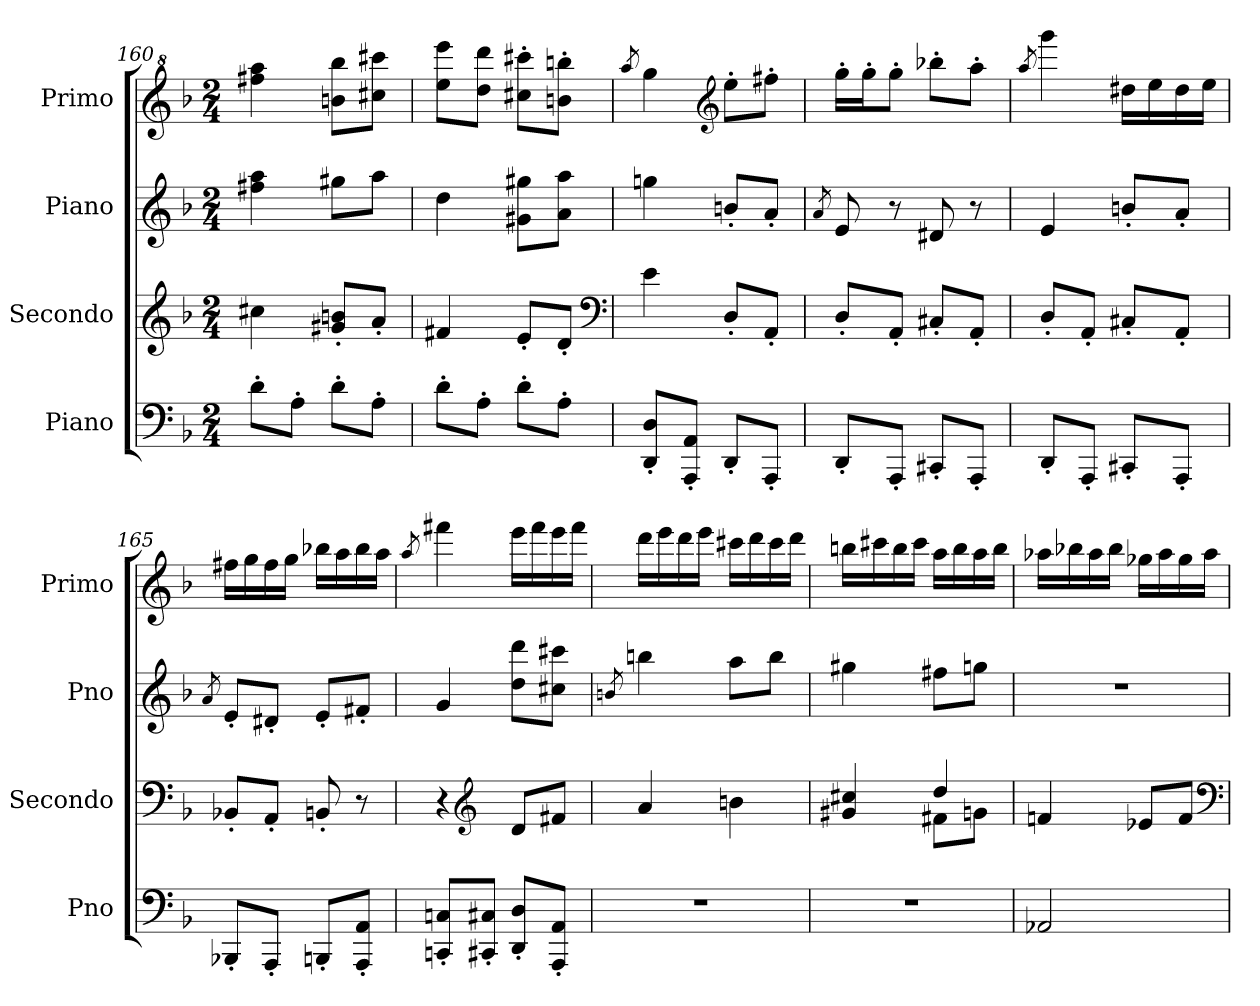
**kern	**kern	**kern	**kern
*part4	*part3	*part2	*part1
*staff4	*staff3	*staff2	*staff1
*I"Piano	*I"Secondo	*I"Piano	*I"Primo
*I'Pno	*I'Secondo	*I'Pno	*I'Primo
*clefF4	*clefG2	*clefG2	*clefG^2
*k[b-]	*k[b-]	*k[b-]	*k[b-]
*F:	*F:	*F:	*F:
*M2/4	*M2/4	*M2/4	*M2/4
=160	=160	=160	=160
8d'\L	4cc#X\	4ff#X\ 4aa\	4fff#X\ 4aaa\
8A'\J	.	.	.
8d'\L	8g#X/' 8bn/'L	8gg#X\L	8bbn\ 8bbb-\L
8A'\J	8a'/J	8aa\J	8ccc#X\ 8cccc#X\J
=161	=161	=161	=161
8d'\L	4f#X/	4dd\	8eee\ 8eeee\L
8A'\J	.	.	8ddd\ 8dddd\J
8d'\L	8e'/L	8g#X\ 8gg#X\L	8ccc#X\' 8cccc#X\'L
8A'\J	8d'/J	8a\ 8aa\J	8bbn\' 8bbbn\'J
*	*clefF4	*	*
=162	=162	=162	=162
.	.	.	8qaaa/
8DD/' 8D/'L	4e\	4ggn\	4ggg\
8AAA/' 8AA/'J	.	.	.
*	*	*	*clefG2
8DD'/L	8D'/L	8bn'/L	8ee'\L
8AAA'/J	8AA'/J	8a'/J	8ff#X'\J
=163	=163	=163	=163
.	.	8qa/	.
8DD'/L	8D'/L	8e/	16gg'\LL
.	.	.	16gg'\J
8AAA'/J	8AA'/J	8r	8gg'\J
8CC#X'/L	8C#X'/L	8d#X/	8bb-X'\L
8AAA'/J	8AA'/J	8r	8aa'\J
=164	=164	=164	=164
.	.	.	8qaa/
8DD'/L	8D'/L	4e/	4ggg\
8AAA'/J	8AA'/J	.	.
8CC#X'/L	8C#X'/L	8bn'/L	16dd#X\LL
.	.	.	16ee\
8AAA'/J	8AA'/J	8a'/J	16dd#\
.	.	.	16ee\JJ
!!LO:LB:g=z
=165	=165	=165	=165
.	.	8qa/	.
8BBB-X'/L	8BB-X'/L	8e'/L	16ff#X\LL
.	.	.	16gg\
8AAA'/J	8AA'/J	8d#X'/J	16ff#\
.	.	.	16gg\JJ
8BBBn'/L	8BBn'/	8e'/L	16bb-X\LL
.	.	.	16aa\
8AAA/' 8AA/'J	8r	8f#X'/J	16bb-\
.	.	.	16aa\JJ
=166	=166	=166	=166
.	.	.	8qaa/
8CCn/' 8Cn/'L	4r	4g/	4fff#X\
*	*clefG2	*	*
8CC#X/' 8C#X/'J	.	.	.
8DD/' 8D/'L	8d/L	8dd\ 8ddd\L	16eee\LL
.	.	.	16fff#\
8AAA/' 8AA/'J	8f#X/J	8cc#X\ 8ccc#X\J	16eee\
.	.	.	16fff#\JJ
=167	=167	=167	=167
.	.	8qbn/	.
2r	4a/	4bbn\	16ddd\LL
.	.	.	16eee\
.	.	.	16ddd\
.	.	.	16eee\JJ
.	4bn\	8aa\L	16ccc#X\LL
.	.	.	16ddd\
.	.	8bb\J	16ccc#\
.	.	.	16ddd\JJ
=168	=168	=168	=168
*	*^	*	*
2r	4g#X/ 4cc#X/	4ryy	4gg#X\	16bbn\LL
.	.	.	.	16ccc#X\
.	.	.	.	16bb\
.	.	.	.	16ccc#\JJ
.	4dd/	8f#X\L	8ff#X\L	16aa\LL
.	.	.	.	16bb\
.	.	8gn\J	8ggn\J	16aa\
.	.	.	.	16bb\JJ
*	*v	*v	*	*
=169	=169	=169	=169
2AA-X/	4fn/	2r	16aa-X\LL
.	.	.	16bb-X\
.	.	.	16aa-\
.	.	.	16bb-\JJ
.	8e-X/L	.	16gg-X\LL
.	.	.	16aa-\
.	8f/J	.	16gg-\
.	.	.	16aa-\JJ
*	*clefF4	*	*
=	=	=	=
*-	*-	*-	*-
